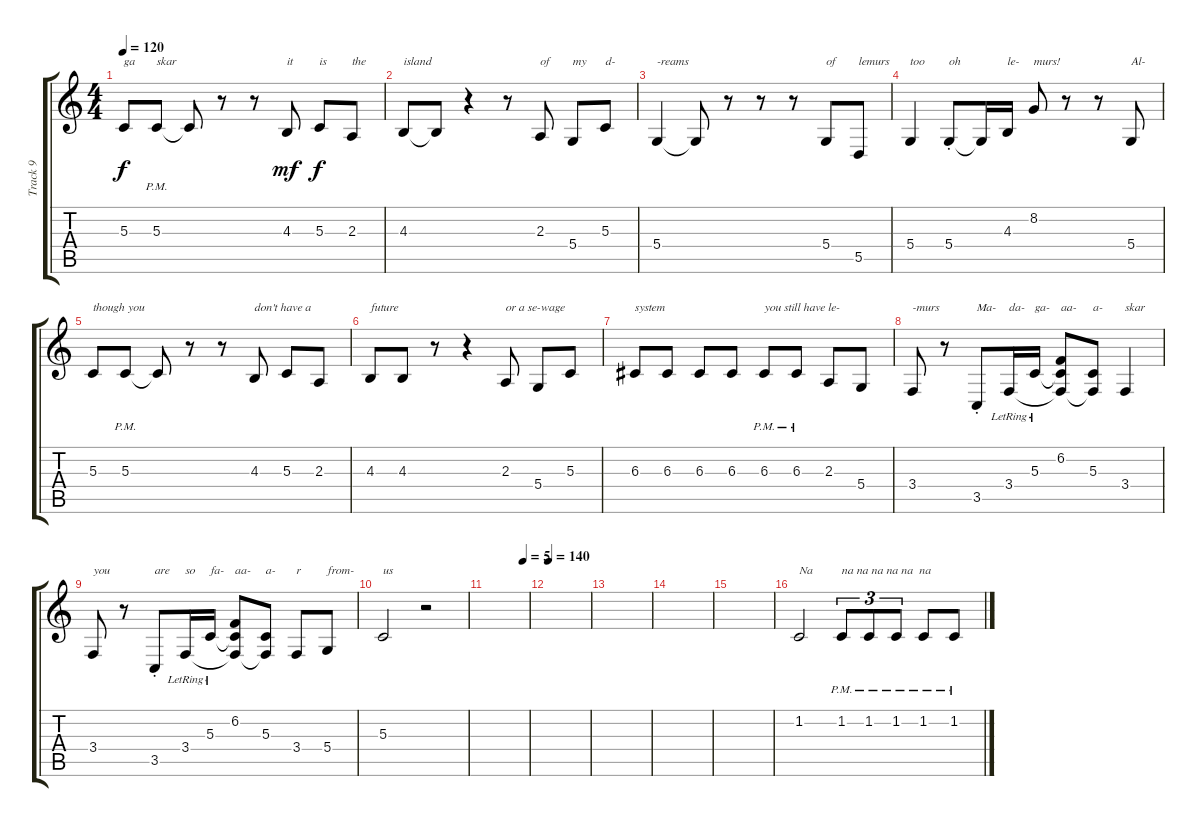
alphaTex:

\track ("Track 9" "Track 9") {instrument voiceoohs}
\staff {score tabs}
\tuning (E4 B3 G3 D3 A2 E2) {hide}
\ts (4 4)
\tempo 120
\clef g2
\ks c
5.3.8{txt "ga" dy f} 5.3{pm}.8{txt "skar"} 5.3{t}.8 r.8 r.8 4.3.8{txt "it" dy mf} 5.3.8{txt "is" dy f} 2.3.8{txt "the"} |
4.3.8{txt "island"} 4.3{t}.8 r.4 r.8 2.3.8{txt "of"} 5.4.8{txt "my"} 5.3.8{txt "d-"} |
5.4.4{txt "-reams"} 5.4{t}.8 r.8 r.8 r.8 5.4.8{txt "of"} 5.5.8{txt "lemurs"} |
5.4.4{txt "too"} 5.4{st}.8{txt "oh"} 5.4{t}.16 4.3.16{txt "le-"} 8.2.8{txt "murs!"} r.8 r.8 5.4.8{txt "Al-"} |
5.3.8{txt "though you"} 5.3{pm}.8 5.3{t}.8 r.8 r.8 4.3.8{txt "don't have a"} 5.3.8 2.3.8 |
4.3.8{txt "future"} 4.3.8 r.8 r.4 2.3.8{txt "or a se-wage"} 5.4.8 5.3.8 |
6.3.8{txt "system"} 6.3.8 6.3.8 6.3.8 6.3{pm}.8{txt "you still have le-"} 6.3{pm}.8 2.3.8 5.4.8 |
3.4.8{txt "-murs"} r.8 3.5{st}.8{txt "Ma-"} 3.4{lr}.16{txt "da-"} 5.3{lr}.16{txt "ga-"} (6.2 5.3{t} 3.4{t}).8{txt "aa-"} (5.3 3.4{t}).8{txt "a-"} 3.4.4{txt "skar"} |
3.4.8{txt "you"} r.8 3.5{st}.8{txt "are"} 3.4{lr}.16{txt "so"} 5.3{lr}.16{txt "fa-"} (6.2 5.3{t} 3.4{t}).8{txt "aa-"} (5.3 3.4{t}).8{txt "a-"} 3.4.8{txt "r"} 5.4.8{txt "from-"} |
5.3.2{txt "us"} r.2 |
\tempo (5 0.875)
|
\tempo 140
|
|
|
|
1.2.2{txt "Na"} 1.2{pm}.8{tu (3 2) txt "na na na na na  na"} 1.2{pm}.8{tu (3 2)} 1.2{pm}.8{tu (3 2)} 1.2{pm}.8 1.2{pm}.8
